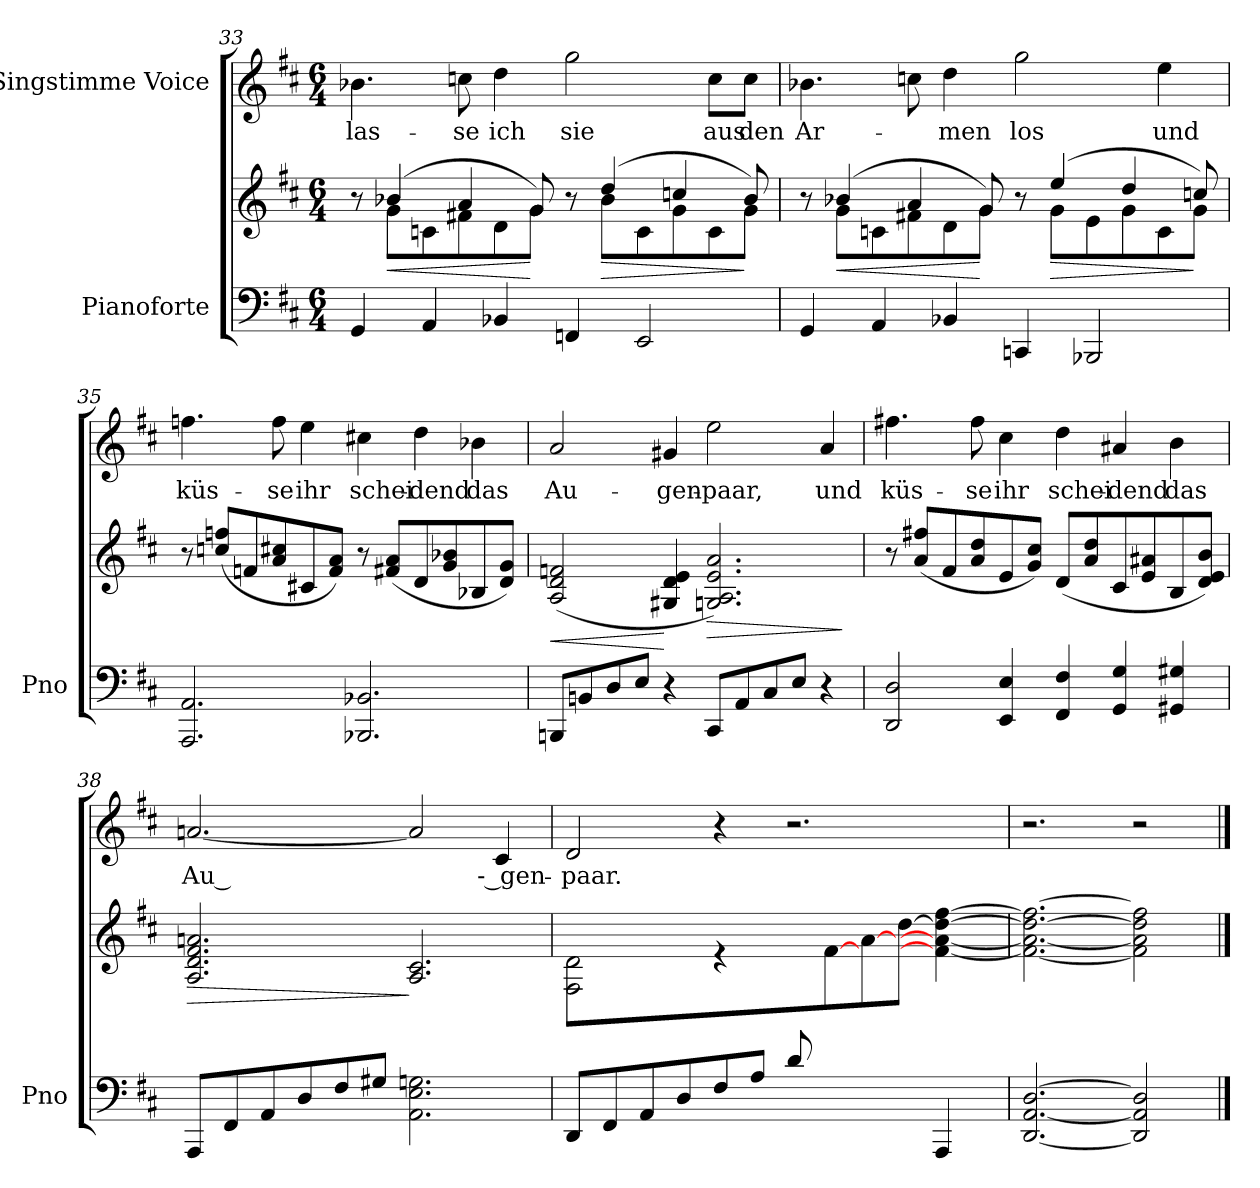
**kern	**kern	**dynam	**kern	**text
*part2	*part2	*part2	*part1	*part1
*staff3	*staff2	*staff2/3	*staff1	*staff1
*I"Pianoforte	*	*	*I"Singstimme Voice	*
*I'Pno	*	*	*	*
*clefF4	*clefG2	*	*clefG2	*
*k[f#c#]	*k[f#c#]	*	*k[f#c#]	*
*M6/4	*M6/4	*	*M6/4	*
=33	=33	=33	=33	=33
*	*^	*	*	*
4GG/	8r	8ryy	.	4.b-X\	las-
!	!	!	!LO:HP:b	!	!
.	(4b-X/	8g\L	<	.	.
4AA/	.	8cn\	.	.	.
.	4a/	8f#X\	.	8ccn\	-se
4BB-X/	.	8d\	.	4dd\	ich
.	8g/)	8g\J	[	.	.
4FFn/	8r	8ryy	.	2gg\	sie
!	!	!	!LO:HP:b	!	!
.	(4dd/	8b-\L	>	.	.
2EE/	.	8c\	.	.	.
.	4ccn/	8g\	.	.	.
.	.	8c\	.	8cc\L	aus
.	8b-/)	8g\J	]	8cc\J	den
=34	=34	=34	=34	=34	=34
4GG/	8r	8ryy	.	4.b-X\	Ar-
!	!	!	!LO:HP:b	!	!
.	(4b-X/	8g\L	<	.	.
4AA/	.	8cn\	.	.	.
.	4a/	8f#X\	.	8ccn\	.
4BB-X/	.	8d\	.	4dd\	-men
.	8g/)	8g\J	[	.	.
4CCn/	8r	8ryy	.	2gg\	los
!	!	!	!LO:HP:b	!	!
.	(4ee/	8g\L	>	.	.
2BBB-X/	.	8e\	.	.	.
.	4dd/	8g\	.	.	.
.	.	8c\	.	4ee\	und
.	8ccn/)	8g\J	]	.	.
*	*v	*v	*	*	*
=35	=35	=35	=35	=35
2.AAA/ 2.AA/	8r	.	4.ffn\	küs-
.	(8ccn/ 8ffn/L	.	.	.
.	8fn/	.	.	.
.	8a/ 8cc#X/	.	8ff\	-se
.	8c#X/	.	4ee\	ihr
.	8f/ 8a/J)	.	.	.
2.BBB-X/ 2.BB-X/	8r	.	4cc#X\	schei-
.	(8f#X/ 8a/L	.	.	.
.	8d/	.	4dd\	-dend
.	8g/ 8b-X/	.	.	.
.	8B-X/	.	4b-X\	das
.	8d/ 8g/J)	.	.	.
=36	=36	=36	=36	=36
!	!	!LO:HP:b	!	!
8BBBn/L	(<2A/ 2d/ 2fn/	<	2a/	Au-
8BBn/	.	.	.	.
8D/	.	.	.	.
8E/J	.	.	.	.
4r	4G#X/ 4d/ 4e/	[	4g#X/	-gen-
!	!	!LO:HP:b	!	!
8CC#/L	2.Gn/ 2.A/ 2.e/ 2.a/)	>	2ee\	-paar,
8AA/	.	.	.	.
8C#/	.	.	.	.
8E/J	.	.	.	.
4r	.	.	4a/	und
.	.	]	.	.
=37	=37	=37	=37	=37
2DD/ 2D/	8r	.	4.ff#X\	küs-
.	(8a/ 8ff#X/L	.	.	.
.	8f#/	.	.	.
.	8a/ 8dd/	.	8ff#\	-se
4EE/ 4E/	8e/	.	4cc#\	ihr
.	8g/ 8cc#/J)	.	.	.
4FF#/ 4F#/	(8d/L	.	4dd\	schei-
.	8a/ 8dd/	.	.	.
4GG/ 4G/	8c#/	.	4a#X/	-dend
.	8e/ 8a#X/	.	.	.
4GG#X/ 4G#X/	8B/	.	4b\	das
.	8d/ 8e/ 8b/J)	.	.	.
=38	=38	=38	=38	=38
!	!	!LO:HP:b	!	!
8AAA/L	2.A/ 2.d/ 2.f#/ 2.an/	>	[2.an/	Au --
8FF#/	.	.	.	.
8AA/	.	.	.	.
8D/	.	.	.	.
8F#/	.	.	.	.
8G#X/J	.	.	.	.
2.AA\ 2.E\ 2.Gn\	2.A/ 2.c#/	]	2a/]	.
.	.	.	4c#/	-- gen-
=39	=39	=39	=39	=39
*^	*	*	*	*
2.ryy	8DD/L	2F#/ 2d/	.	2d/	-paar.
.	8FF#/	.	.	.	.
.	8AA/	.	.	.	.
.	8D/	.	.	.	.
.	8F#/	4r	.	4r	.
.	8A/J	.	.	.	.
8d/L	2ryy	8ryy	.	2.r	.
2ryy	.	[<8f#\	.	.	.
.	.	[<8a\	.	.	.
.	.	[<8dd\J	.	.	.
.	4AAA/	(4f#\_ 4a\_ 4dd\_ [4ff#\	.	.	.
8ryy	.	.	.	.	.
*v	*v	*	*	*	*
=40	=40	=40	=40	=40
[2.DD/ [>2.AA/ [2.D/	2.f#\_ 2.a\_ 2.dd\_ 2.ff#\_	.	2.r	.
2DD/] 2AA/] 2D/]	2f#\] 2a\] 2dd\] 2ff#\]	.	2r	.
==	==	==	==	==
*-	*-	*-	*-	*-
